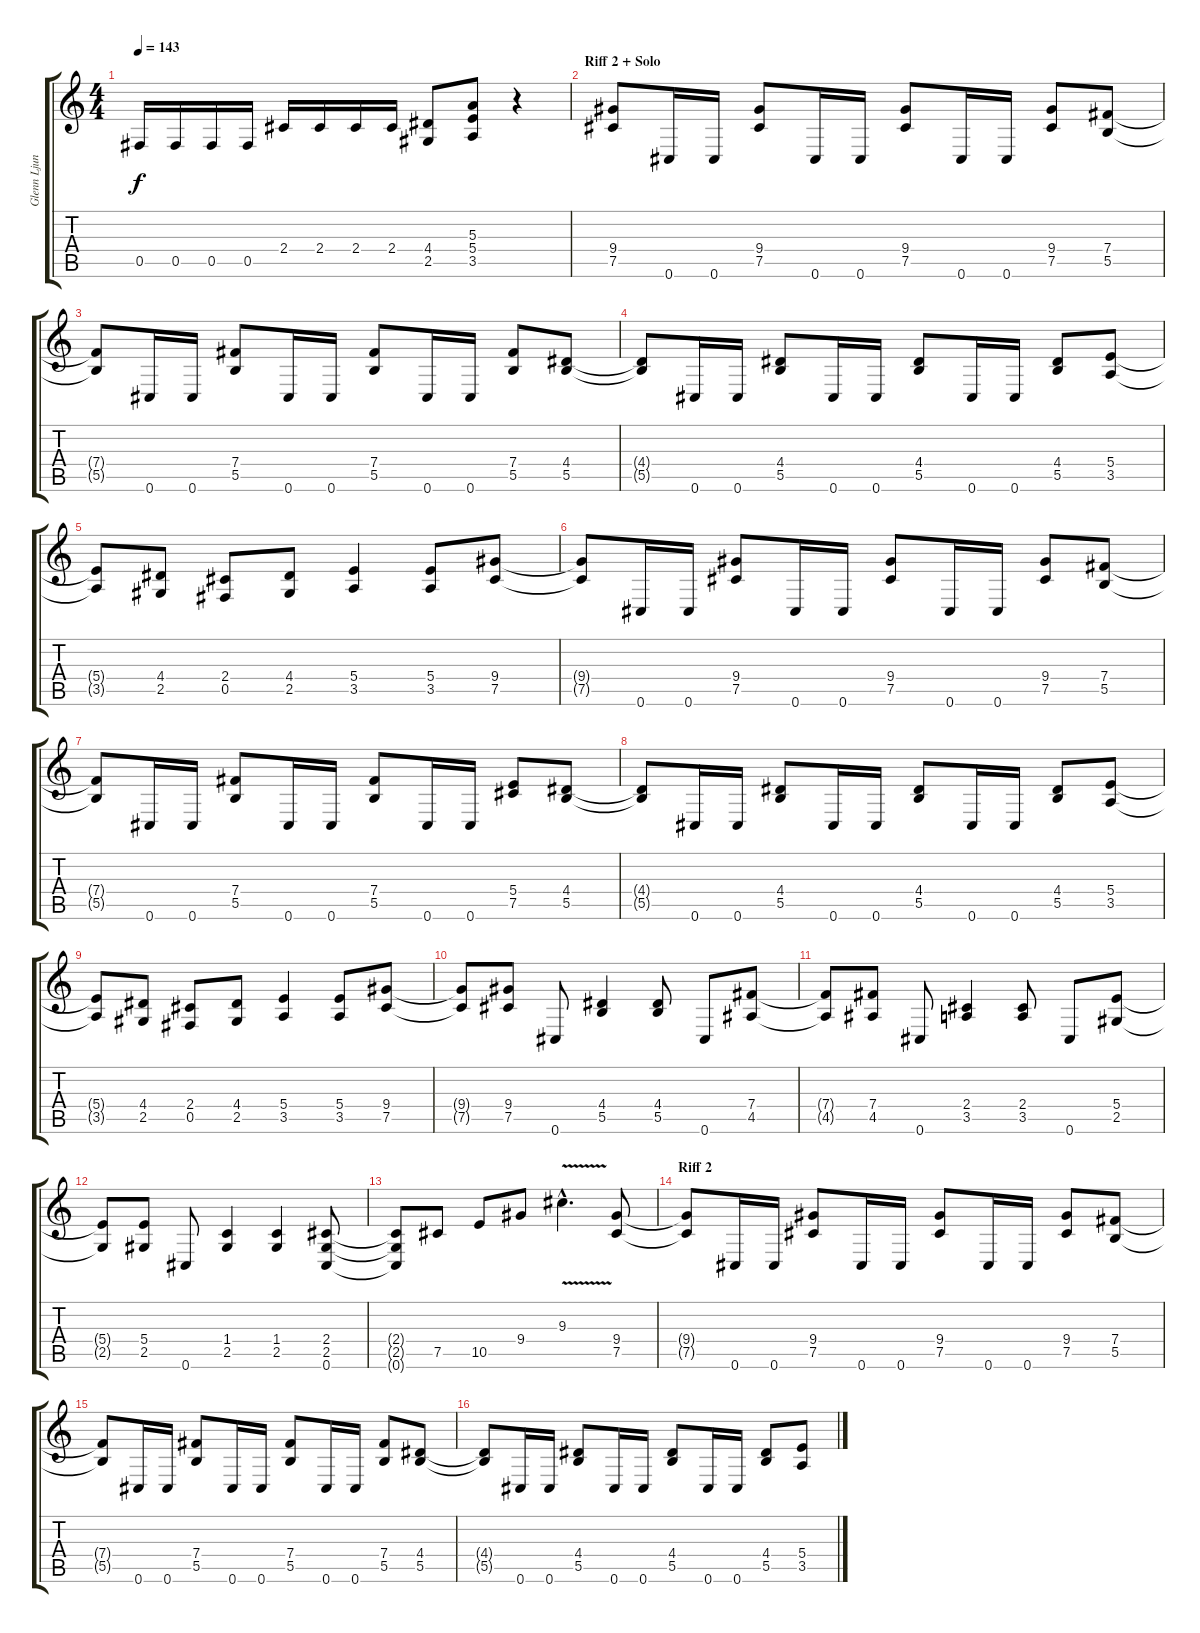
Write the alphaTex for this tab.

\track ("Glenn Ljungström" "Glenn Ljun") {instrument distortionguitar}
\staff {score tabs}
\tuning (Db4 Ab3 E3 B2 Gb2 Db2) {hide}
\ts (4 4)
\tempo 143
\clef g2
\ks c
0.5.16{dy f} 0.5.16 0.5.16 0.5.16 2.4.16 2.4.16 2.4.16 2.4.16 (4.4 2.5).8 (5.3 5.4 3.5).8 r.4 |
\section ("" "Riff 2 + Solo")
(9.4 7.5).8 0.6.16 0.6.16 (9.4 7.5).8 0.6.16 0.6.16 (9.4 7.5).8 0.6.16 0.6.16 (9.4 7.5).8 (7.4 5.5).8 |
(7.4{t} 5.5{t}).8 0.6.16 0.6.16 (7.4 5.5).8 0.6.16 0.6.16 (7.4 5.5).8 0.6.16 0.6.16 (7.4 5.5).8 (4.4 5.5).8 |
(4.4{t} 5.5{t}).8 0.6.16 0.6.16 (4.4 5.5).8 0.6.16 0.6.16 (4.4 5.5).8 0.6.16 0.6.16 (4.4 5.5).8 (5.4 3.5).8 |
(5.4{t} 3.5{t}).8 (4.4 2.5).8 (2.4 0.5).8 (4.4 2.5).8 (5.4 3.5).4 (5.4 3.5).8 (9.4 7.5).8 |
(9.4{t} 7.5{t}).8 0.6.16 0.6.16 (9.4 7.5).8 0.6.16 0.6.16 (9.4 7.5).8 0.6.16 0.6.16 (9.4 7.5).8 (7.4 5.5).8 |
(7.4{t} 5.5{t}).8 0.6.16 0.6.16 (7.4 5.5).8 0.6.16 0.6.16 (7.4 5.5).8 0.6.16 0.6.16 (5.4 7.5).8 (4.4 5.5).8 |
(4.4{t} 5.5{t}).8 0.6.16 0.6.16 (4.4 5.5).8 0.6.16 0.6.16 (4.4 5.5).8 0.6.16 0.6.16 (4.4 5.5).8 (5.4 3.5).8 |
(5.4{t} 3.5{t}).8 (4.4 2.5).8 (2.4 0.5).8 (4.4 2.5).8 (5.4 3.5).4 (5.4 3.5).8 (9.4 7.5).8 |
(9.4{t} 7.5{t}).8 (9.4 7.5).8 0.6.8 (4.4 5.5).4 (4.4 5.5).8 0.6.8 (7.4 4.5).8 |
(7.4{t} 4.5{t}).8 (7.4 4.5).8 0.6.8 (2.4 3.5).4 (2.4 3.5).8 0.6.8 (5.4 2.5).8 |
(5.4{t} 2.5{t}).8 (5.4 2.5).8 0.6.8 (1.4 2.5).4 (1.4 2.5).4 (2.4 2.5 0.6).8 |
(2.4{t} 2.5{t} 0.6{t}).8 7.5.8 10.5.8 9.4.8 9.3{v hac}.4{d} (9.4 7.5).8 |
\section ("" "Riff 2")
(9.4{t} 7.5{t}).8 0.6.16 0.6.16 (9.4 7.5).8 0.6.16 0.6.16 (9.4 7.5).8 0.6.16 0.6.16 (9.4 7.5).8 (7.4 5.5).8 |
(7.4{t} 5.5{t}).8 0.6.16 0.6.16 (7.4 5.5).8 0.6.16 0.6.16 (7.4 5.5).8 0.6.16 0.6.16 (7.4 5.5).8 (4.4 5.5).8 |
(4.4{t} 5.5{t}).8 0.6.16 0.6.16 (4.4 5.5).8 0.6.16 0.6.16 (4.4 5.5).8 0.6.16 0.6.16 (4.4 5.5).8 (5.4 3.5).8
